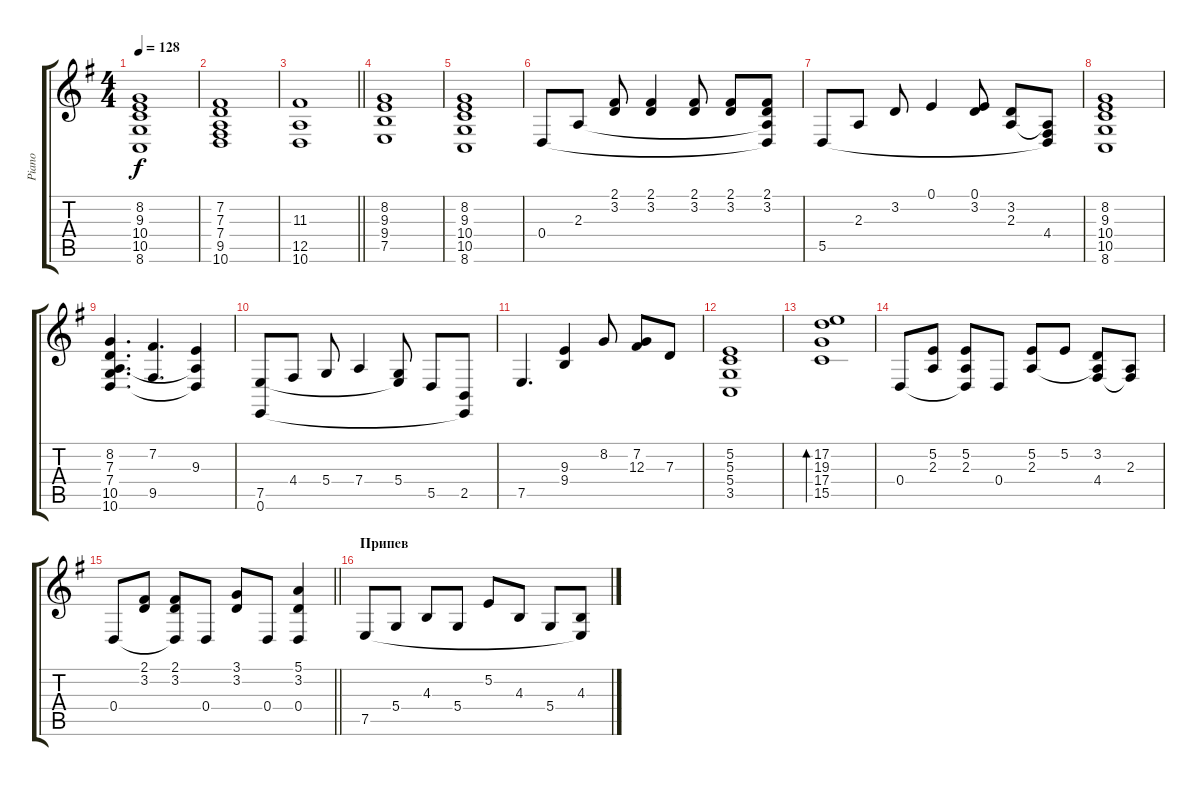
\track ("Piano" "Piano") {instrument acousticgrandpiano}
\staff {score tabs}
\tuning (E4 B3 G3 D3 A2 E2) {hide}
\ts (4 4)
\tempo 128
\clef g2
\ks eminor
(8.2 9.3 10.4 10.5 8.6).1{dy f} |
(7.2 7.3 7.4 9.5 10.6).1 |
\barLineRight lightlight
(11.3 12.5 10.6).1 |
(8.2 9.3 9.4 7.5).1 |
(8.2 9.3 10.4 10.5 8.6).1 |
0.4.8 2.3.8 (2.1 3.2).8 (2.1 3.2).4 (2.1 3.2).8 (2.1 3.2).8 (2.1 3.2 2.3{t} 0.4{t}).8 |
5.5.8 2.3.8 3.2.8 0.1.4 (0.1 3.2).8 (3.2 2.3).8 (2.3{t} 4.4 5.5{t}).8 |
(8.2 9.3 10.4 10.5 8.6).1 |
(8.2 7.3 7.4 10.5 10.6).4{d} (7.2 9.5).4{d} (9.3 7.4{t} 10.6{t}).4 |
(7.5 0.6).8 4.4.8 5.4.8 7.4.4 (5.4 7.5{t}).8 5.5.8 (2.5 0.6{t}).8 |
7.5.4{d} (9.3 9.4).4 8.2.8 (7.2 12.3).8 7.3.8 |
(5.2 5.3 5.4 3.5).1 |
(17.2 19.3 17.4 15.5).1{bd 240} |
0.4.8 (5.2 2.3).8 (5.2 2.3 0.4{t}).8 0.4.8 (5.2 2.3).8 5.2.8 (3.2 2.3{t} 4.4).8 (2.3 4.4{t}).8 |
\barLineRight lightlight
0.4.8 (2.1 3.2).8 (2.1 3.2 0.4{t}).8 0.4.8 (3.1 3.2).8 0.4.8 (5.1 3.2 0.4).4 |
\section ("" "Припев")
7.5.8 5.4.8 4.3.8 5.4.8 5.2.8 4.3.8 5.4.8 (4.3 7.5{t}).8
